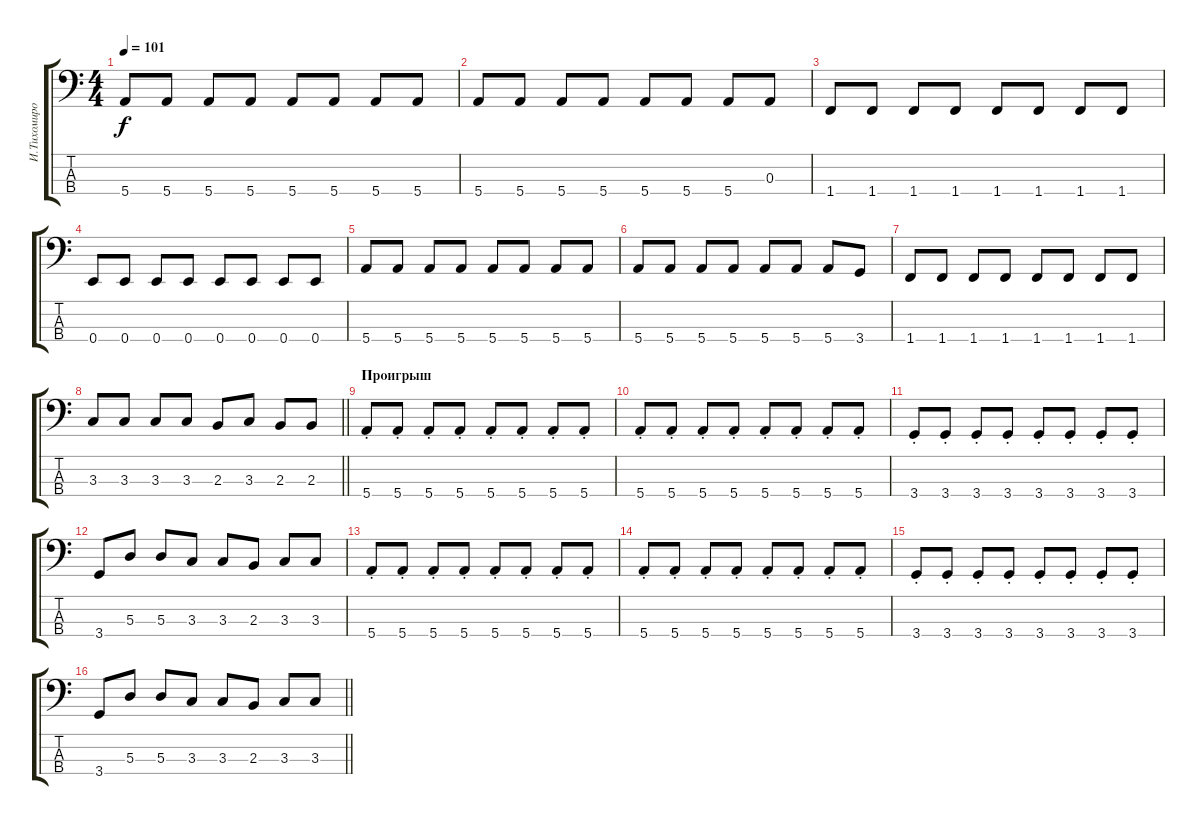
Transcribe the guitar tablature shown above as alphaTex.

\track ("И.Тихомиров" "И.Тихомиро") {instrument electricbassfinger}
\staff {score tabs}
\tuning (G2 D2 A1 E1) {hide}
\ts (4 4)
\tempo 101
\clef f4
\ks c
5.4.8{dy f} 5.4.8 5.4.8 5.4.8 5.4.8 5.4.8 5.4.8 5.4.8 |
5.4.8 5.4.8 5.4.8 5.4.8 5.4.8 5.4.8 5.4.8 0.3.8 |
1.4.8 1.4.8 1.4.8 1.4.8 1.4.8 1.4.8 1.4.8 1.4.8 |
0.4.8 0.4.8 0.4.8 0.4.8 0.4.8 0.4.8 0.4.8 0.4.8 |
5.4.8 5.4.8 5.4.8 5.4.8 5.4.8 5.4.8 5.4.8 5.4.8 |
5.4.8 5.4.8 5.4.8 5.4.8 5.4.8 5.4.8 5.4.8 3.4.8 |
1.4.8 1.4.8 1.4.8 1.4.8 1.4.8 1.4.8 1.4.8 1.4.8 |
\barLineRight lightlight
3.3.8 3.3.8 3.3.8 3.3.8 2.3.8 3.3.8 2.3.8 2.3.8 |
\section ("" "Проигрыш")
5.4{st}.8 5.4{st}.8 5.4{st}.8 5.4{st}.8 5.4{st}.8 5.4{st}.8 5.4{st}.8 5.4{st}.8 |
5.4{st}.8 5.4{st}.8 5.4{st}.8 5.4{st}.8 5.4{st}.8 5.4{st}.8 5.4{st}.8 5.4{st}.8 |
3.4{st}.8 3.4{st}.8 3.4{st}.8 3.4{st}.8 3.4{st}.8 3.4{st}.8 3.4{st}.8 3.4{st}.8 |
3.4.8 5.3.8 5.3.8 3.3.8 3.3.8 2.3.8 3.3.8 3.3.8 |
5.4{st}.8 5.4{st}.8 5.4{st}.8 5.4{st}.8 5.4{st}.8 5.4{st}.8 5.4{st}.8 5.4{st}.8 |
5.4{st}.8 5.4{st}.8 5.4{st}.8 5.4{st}.8 5.4{st}.8 5.4{st}.8 5.4{st}.8 5.4{st}.8 |
3.4{st}.8 3.4{st}.8 3.4{st}.8 3.4{st}.8 3.4{st}.8 3.4{st}.8 3.4{st}.8 3.4{st}.8 |
\barLineRight lightlight
3.4.8 5.3.8 5.3.8 3.3.8 3.3.8 2.3.8 3.3.8 3.3.8
